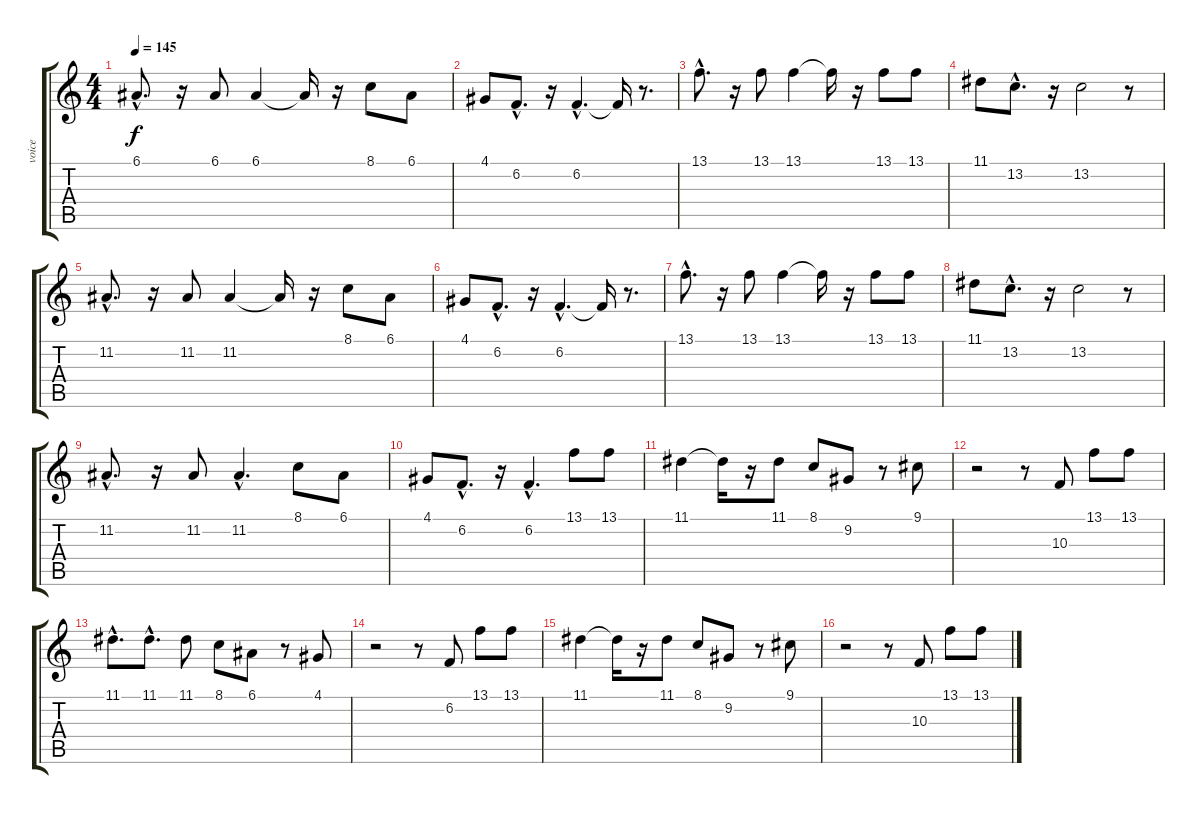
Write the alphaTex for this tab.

\track ("voice" "voice") {instrument lead6voice}
\staff {score tabs}
\tuning (E4 B3 G3 D3 A2 E2) {hide}
\ts (4 4)
\tempo 145
\clef g2
\ks c
6.1{hac}.8{d dy f} r.16 6.1.8 6.1.4 6.1{t}.16 r.16 8.1.8 6.1.8 |
4.1.8 6.2{hac}.8{d} r.16 6.2{hac}.4{d} 6.2{t}.16 r.8{d} |
13.1{hac}.8{d} r.16 13.1.8 13.1.4 13.1{t}.16 r.16 13.1.8 13.1.8 |
11.1.8 13.2{hac}.8{d} r.16 13.2.2 r.8 |
11.2{hac}.8{d} r.16 11.2.8 11.2.4 11.2{t}.16 r.16 8.1.8 6.1.8 |
4.1.8 6.2{hac}.8{d} r.16 6.2{hac}.4{d} 6.2{t}.16 r.8{d} |
13.1{hac}.8{d} r.16 13.1.8 13.1.4 13.1{t}.16 r.16 13.1.8 13.1.8 |
11.1.8 13.2{hac}.8{d} r.16 13.2.2 r.8 |
11.2{hac}.8{d} r.16 11.2.8 11.2{hac}.4{d} 8.1.8 6.1.8 |
4.1.8 6.2{hac}.8{d} r.16 6.2{hac}.4{d} 13.1.8 13.1.8 |
11.1.4 11.1{t}.16 r.16 11.1.8 8.1.8 9.2.8 r.8 9.1.8 |
r.2 r.8 10.3.8 13.1.8 13.1.8 |
11.1{hac}.8{d} 11.1{hac}.8{d} 11.1.8 8.1.8 6.1.8 r.8 4.1.8 |
r.2 r.8 6.2.8 13.1.8 13.1.8 |
11.1.4 11.1{t}.16 r.16 11.1.8 8.1.8 9.2.8 r.8 9.1.8 |
r.2 r.8 10.3.8 13.1.8 13.1.8
